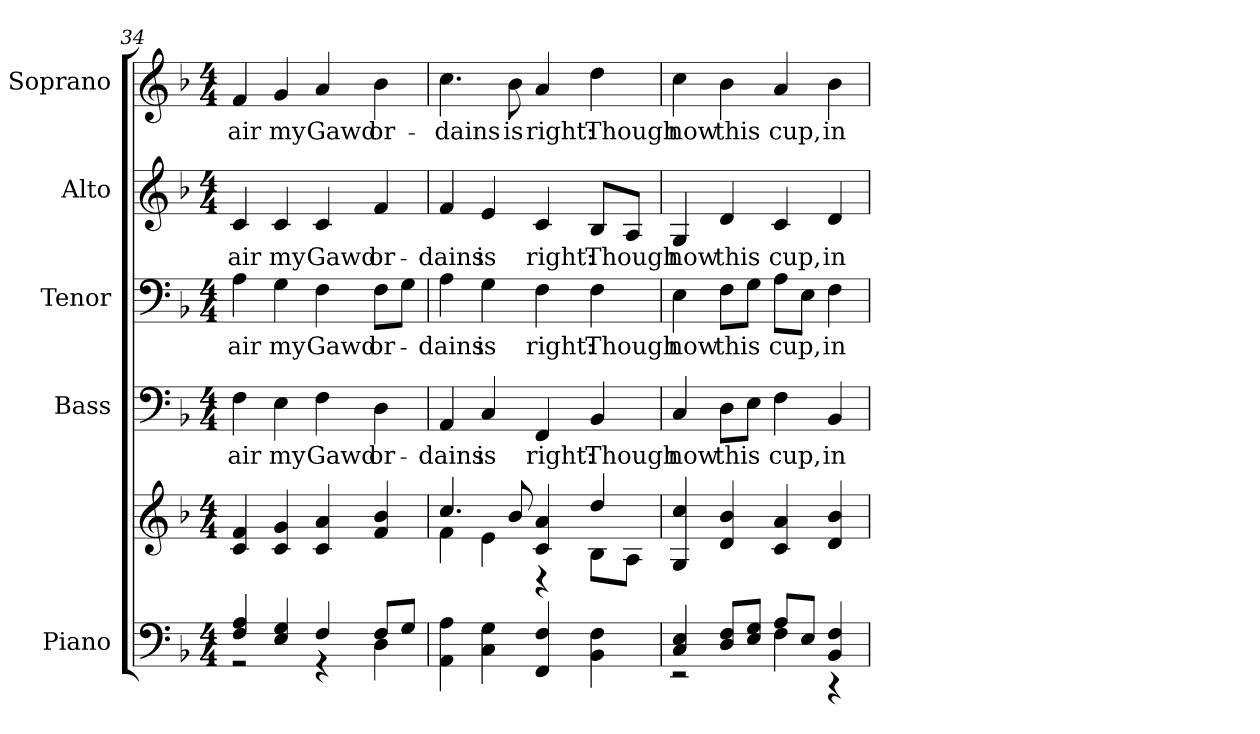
**kern	**kern	**kern	**text	**kern	**text	**kern	**text	**kern	**text
*part5	*part5	*part4	*part4	*part3	*part3	*part2	*part2	*part1	*part1
*staff6	*staff5	*staff4	*staff4	*staff3	*staff3	*staff2	*staff2	*staff1	*staff1
*I"Piano	*	*I"Bass	*	*I"Tenor	*	*I"Alto	*	*I"Soprano	*
*I'Pno.	*	*I'B.	*	*I'T.	*	*I'A.	*	*I'S.	*
!!LO:PB:g=z
*clefF4	*clefG2	*clefF4	*	*clefF4	*	*clefG2	*	*clefG2	*
*k[b-]	*k[b-]	*k[b-]	*	*k[b-]	*	*k[b-]	*	*k[b-]	*
*F:	*F:	*F:	*	*F:	*	*F:	*	*F:	*
*M4/4	*M4/4	*M4/4	*	*M4/4	*	*M4/4	*	*M4/4	*
=34	=34	=34	=34	=34	=34	=34	=34	=34	=34
*^	*	*	*	*	*	*	*	*	*
!	!	!	!	!LO:LY:b:color=#000000	!	!	!	!	!	!
!	!	!	!	!	!	!LO:LY:b:color=#000000	!	!	!	!
!	!	!	!	!	!	!	!	!LO:LY:b:color=#000000	!	!
!	!	!	!	!	!	!	!	!	!	!LO:LY:b:color=#000000
4Fi/ 4Ai	2r	4ci/ 4fi	4Fi\	air	4Ai\	air	4ci/	air	4fi/	air
!	!	!	!	!LO:LY:b:color=#000000	!	!	!	!	!	!
!	!	!	!	!	!	!LO:LY:b:color=#000000	!	!	!	!
!	!	!	!	!	!	!	!	!LO:LY:b:color=#000000	!	!
!	!	!	!	!	!	!	!	!	!	!LO:LY:b:color=#000000
4Ei/ 4Gi	.	4ci/ 4gi	4Ei\	my	4Gi\	my	4ci/	my	4gi/	my
!	!	!	!	!LO:LY:b:color=#000000	!	!	!	!	!	!
!	!	!	!	!	!	!LO:LY:b:color=#000000	!	!	!	!
!	!	!	!	!	!	!	!	!LO:LY:b:color=#000000	!	!
!	!	!	!	!	!	!	!	!	!	!LO:LY:b:color=#000000
4Fi/	4r	4ci/ 4ai	4Fi\	Gawd	4Fi\	Gawd	4ci/	Gawd	4ai/	Gawd
!	!	!	!	!LO:LY:b:color=#000000	!	!	!	!	!	!
!	!	!	!	!	!	!LO:LY:b:color=#000000	!	!	!	!
!	!	!	!	!	!	!	!	!LO:LY:b:color=#000000	!	!
!	!	!	!	!	!	!	!	!	!	!LO:LY:b:color=#000000
8Fi/L	4Di\	4fi/ 4b-i	4Di\	or-	8Fi\L	or-	4fi/	or-	4b-i\	or-
8Gi/J	.	.	.	.	8Gi\J	.	.	.	.	.
*v	*v	*	*	*	*	*	*	*	*	*
=35	=35	=35	=35	=35	=35	=35	=35	=35	=35
*	*^	*	*	*	*	*	*	*	*
!	!	!	!	!LO:LY:b:color=#000000	!	!	!	!	!	!
!	!	!	!	!	!	!LO:LY:b:color=#000000	!	!	!	!
!	!	!	!	!	!	!	!	!LO:LY:b:color=#000000	!	!
!	!	!	!	!	!	!	!	!	!	!LO:LY:b:color=#000000
4AAi\ 4Ai	4.cci/	4fi\	4AAi/	-dains	4Ai\	-dains	4fi/	-dains	4.cci\	-dains
!	!	!	!	!LO:LY:b:color=#000000	!	!	!	!	!	!
!	!	!	!	!	!	!LO:LY:b:color=#000000	!	!	!	!
!	!	!	!	!	!	!	!	!LO:LY:b:color=#000000	!	!
4Ci\ 4Gi	.	4ei\	4Ci/	is	4Gi\	is	4ei/	is	.	.
!	!	!	!	!	!	!	!	!	!	!LO:LY:b:color=#000000
.	8b-i/	.	.	.	.	.	.	.	8b-i\	is
!	!	!	!	!LO:LY:b:color=#000000	!	!	!	!	!	!
!	!	!	!	!	!	!LO:LY:b:color=#000000	!	!	!	!
!	!	!	!	!	!	!	!	!LO:LY:b:color=#000000	!	!
!	!	!	!	!	!	!	!	!	!	!LO:LY:b:color=#000000
4FFi/ 4Fi	4ci/ 4ai	4r	4FFi/	right:	4Fi\	right:	4ci/	right:	4ai/	right:
!	!	!	!	!LO:LY:b:color=#000000	!	!	!	!	!	!
!	!	!	!	!	!	!LO:LY:b:color=#000000	!	!	!	!
!	!	!	!	!	!	!	!	!LO:LY:b:color=#000000	!	!
!	!	!	!	!	!	!	!	!	!	!LO:LY:b:color=#000000
4BB-i\ 4Fi	4ddi/	8B-i\L	4BB-i/	Though	4Fi\	Though	8B-i/L	Though	4ddi\	Though
.	.	8Ai\J	.	.	.	.	8Ai/J	.	.	.
*	*v	*v	*	*	*	*	*	*	*	*
!!LO:PB:g=z
=36	=36	=36	=36	=36	=36	=36	=36	=36	=36
*^	*	*	*	*	*	*	*	*	*
*	*	*^	*	*	*	*	*	*	*	*
!	!	!	!	!	!LO:LY:b:color=#000000	!	!	!	!	!	!
*	*	*v	*v	*	*	*	*	*	*	*	*
*	*	*^	*	*	*	*	*	*	*	*
!	!	!	!	!	!	!	!LO:LY:b:color=#000000	!	!	!	!
*	*	*v	*v	*	*	*	*	*	*	*	*
*	*	*^	*	*	*	*	*	*	*	*
!	!	!	!	!	!	!	!	!	!LO:LY:b:color=#000000	!	!
*	*	*v	*v	*	*	*	*	*	*	*	*
*	*	*^	*	*	*	*	*	*	*	*
!	!	!	!	!	!	!	!	!	!	!	!LO:LY:b:color=#000000
*	*	*v	*v	*	*	*	*	*	*	*	*
4Ci/ 4Ei	2r	4Gi/ 4cci	4Ci/	now	4Ei\	now	4Gi/	now	4cci\	now
!	!	!	!	!LO:LY:b:color=#000000	!	!	!	!	!	!
!	!	!	!	!	!	!LO:LY:b:color=#000000	!	!	!	!
!	!	!	!	!	!	!	!	!LO:LY:b:color=#000000	!	!
!	!	!	!	!	!	!	!	!	!	!LO:LY:b:color=#000000
8Di/ 8FiL	.	4di/ 4b-i	8Di\L	this	8Fi\L	this	4di/	this	4b-i\	this
8Ei/ 8GiJ	.	.	8Ei\J	.	8Gi\J	.	.	.	.	.
!	!	!	!	!LO:LY:b:color=#000000	!	!	!	!	!	!
!	!	!	!	!	!	!LO:LY:b:color=#000000	!	!	!	!
!	!	!	!	!	!	!	!	!LO:LY:b:color=#000000	!	!
!	!	!	!	!	!	!	!	!	!	!LO:LY:b:color=#000000
8Ai/L	4Fi\	4ci/ 4ai	4Fi\	cup,	8Ai\L	cup,	4ci/	cup,	4ai/	cup,
8Ei/J	.	.	.	.	8Ei\J	.	.	.	.	.
!	!	!	!	!LO:LY:b:color=#000000	!	!	!	!	!	!
!	!	!	!	!	!	!LO:LY:b:color=#000000	!	!	!	!
!	!	!	!	!	!	!	!	!LO:LY:b:color=#000000	!	!
!	!	!	!	!	!	!	!	!	!	!LO:LY:b:color=#000000
4BB-i/ 4Fi	4r	4di/ 4b-i	4BB-i/	in	4Fi\	in	4di/	in	4b-i\	in
*v	*v	*	*	*	*	*	*	*	*	*
=	=	=	=	=	=	=	=	=	=
*-	*-	*-	*-	*-	*-	*-	*-	*-	*-
